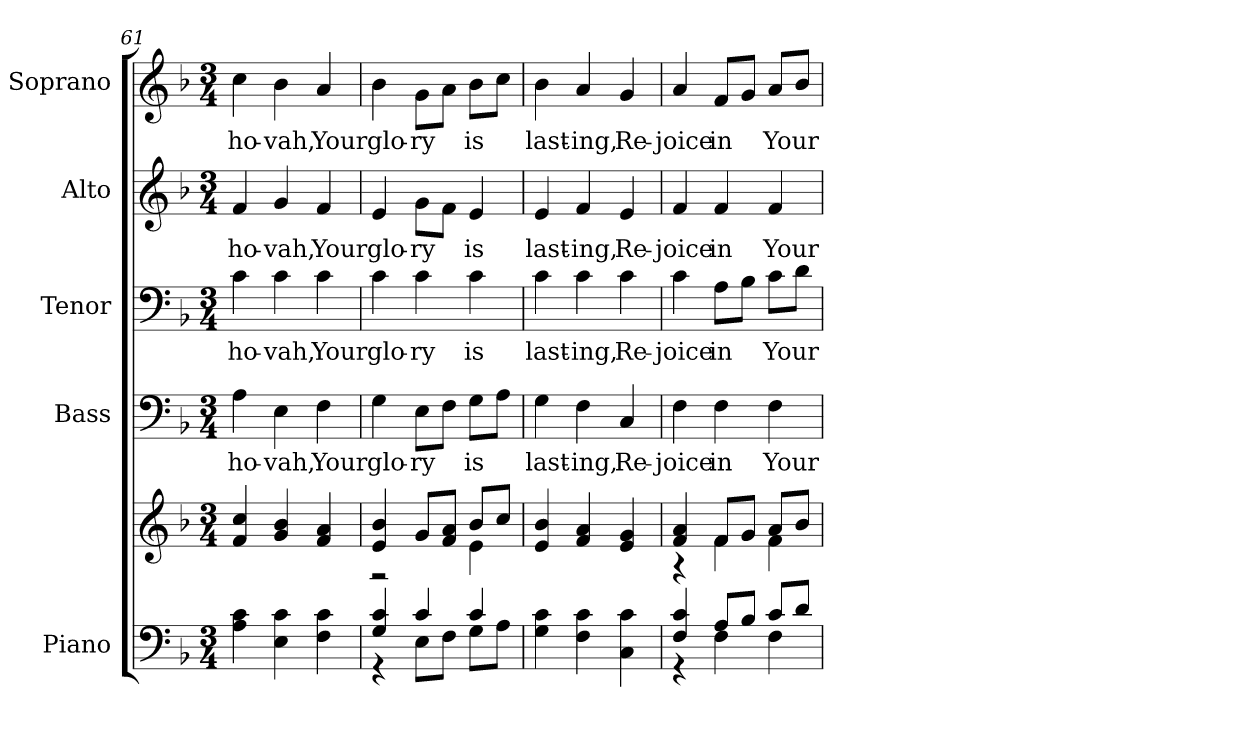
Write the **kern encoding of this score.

**kern	**kern	**kern	**text	**kern	**text	**kern	**text	**kern	**text
*part5	*part5	*part4	*part4	*part3	*part3	*part2	*part2	*part1	*part1
*staff6	*staff5	*staff4	*staff4	*staff3	*staff3	*staff2	*staff2	*staff1	*staff1
*I"Piano	*	*I"Bass	*	*I"Tenor	*	*I"Alto	*	*I"Soprano	*
*I'Pno.	*	*I'B.	*	*I'T.	*	*I'A.	*	*I'S.	*
*clefF4	*clefG2	*clefF4	*	*clefF4	*	*clefG2	*	*clefG2	*
*k[b-]	*k[b-]	*k[b-]	*	*k[b-]	*	*k[b-]	*	*k[b-]	*
*F:	*F:	*F:	*	*F:	*	*F:	*	*F:	*
*M3/4	*M3/4	*M3/4	*	*M3/4	*	*M3/4	*	*M3/4	*
=61	=61	=61	=61	=61	=61	=61	=61	=61	=61
!	!	!	!LO:LY:b:color=#000000	!	!	!	!	!	!
!	!	!	!	!	!LO:LY:b:color=#000000	!	!	!	!
!	!	!	!	!	!	!	!LO:LY:b:color=#000000	!	!
!	!	!	!	!	!	!	!	!	!LO:LY:b:color=#000000
4Ai\ 4ci	4fi/ 4cci	4Ai\	-ho-	4ci\	-ho-	4fi/	-ho-	4cci\	-ho-
!	!	!	!LO:LY:b:color=#000000	!	!	!	!	!	!
!	!	!	!	!	!LO:LY:b:color=#000000	!	!	!	!
!	!	!	!	!	!	!	!LO:LY:b:color=#000000	!	!
!	!	!	!	!	!	!	!	!	!LO:LY:b:color=#000000
4Ei\ 4ci	4gi/ 4b-i	4Ei\	-vah,	4ci\	-vah,	4gi/	-vah,	4b-i\	-vah,
!	!	!	!LO:LY:b:color=#000000	!	!	!	!	!	!
!	!	!	!	!	!LO:LY:b:color=#000000	!	!	!	!
!	!	!	!	!	!	!	!LO:LY:b:color=#000000	!	!
!	!	!	!	!	!	!	!	!	!LO:LY:b:color=#000000
4Fi\ 4ci	4fi/ 4ai	4Fi\	Your	4ci\	Your	4fi/	Your	4ai/	Your
!!LO:PB:g=z
=62	=62	=62	=62	=62	=62	=62	=62	=62	=62
*^	*^	*	*	*	*	*	*	*	*
!	!	!	!	!	!LO:LY:b:color=#000000	!	!	!	!	!	!
!	!	!	!	!	!	!	!LO:LY:b:color=#000000	!	!	!	!
!	!	!	!	!	!	!	!	!	!LO:LY:b:color=#000000	!	!
!	!	!	!	!	!	!	!	!	!	!	!LO:LY:b:color=#000000
4Gi/ 4ci	4r	4ei/ 4b-i	2r	4Gi\	glo-	4ci\	glo-	4ei/	glo-	4b-i\	glo-
!	!	!	!	!	!LO:LY:b:color=#000000	!	!	!	!	!	!
!	!	!	!	!	!	!	!LO:LY:b:color=#000000	!	!	!	!
!	!	!	!	!	!	!	!	!	!LO:LY:b:color=#000000	!	!
!	!	!	!	!	!	!	!	!	!	!	!LO:LY:b:color=#000000
4ci/	8Ei\L	8gi/L	.	8Ei\L	-ry	4ci\	-ry	8gi\L	-ry	8gi\L	-ry
.	8Fi\J	8fi/ 8aiJ	.	8Fi\J	.	.	.	8fi\J	.	8ai\J	.
!	!	!	!	!	!LO:LY:b:color=#000000	!	!	!	!	!	!
!	!	!	!	!	!	!	!LO:LY:b:color=#000000	!	!	!	!
!	!	!	!	!	!	!	!	!	!LO:LY:b:color=#000000	!	!
!	!	!	!	!	!	!	!	!	!	!	!LO:LY:b:color=#000000
4ci/	8Gi\L	8b-i/L	4ei\	8Gi\L	is	4ci\	is	4ei/	is	8b-i\L	is
.	8Ai\J	8cci/J	.	8Ai\J	.	.	.	.	.	8cci\J	.
*v	*v	*	*	*	*	*	*	*	*	*	*
*	*v	*v	*	*	*	*	*	*	*	*
=63	=63	=63	=63	=63	=63	=63	=63	=63	=63
*^	*	*	*	*	*	*	*	*	*
!	!	!	!	!LO:LY:b:color=#000000	!	!	!	!	!	!
*v	*v	*	*	*	*	*	*	*	*	*
*^	*	*	*	*	*	*	*	*	*
!	!	!	!	!	!	!LO:LY:b:color=#000000	!	!	!	!
*v	*v	*	*	*	*	*	*	*	*	*
*^	*	*	*	*	*	*	*	*	*
!	!	!	!	!	!	!	!	!LO:LY:b:color=#000000	!	!
*v	*v	*	*	*	*	*	*	*	*	*
*^	*	*	*	*	*	*	*	*	*
!	!	!	!	!	!	!	!	!	!	!LO:LY:b:color=#000000
*v	*v	*	*	*	*	*	*	*	*	*
4Gi\ 4ci	4ei/ 4b-i	4Gi\	last-	4ci\	last-	4ei/	last-	4b-i\	last-
!	!	!	!LO:LY:b:color=#000000	!	!	!	!	!	!
!	!	!	!	!	!LO:LY:b:color=#000000	!	!	!	!
!	!	!	!	!	!	!	!LO:LY:b:color=#000000	!	!
!	!	!	!	!	!	!	!	!	!LO:LY:b:color=#000000
4Fi\ 4ci	4fi/ 4ai	4Fi\	-ing,	4ci\	-ing,	4fi/	-ing,	4ai/	-ing,
!	!	!	!LO:LY:b:color=#000000	!	!	!	!	!	!
!	!	!	!	!	!LO:LY:b:color=#000000	!	!	!	!
!	!	!	!	!	!	!	!LO:LY:b:color=#000000	!	!
!	!	!	!	!	!	!	!	!	!LO:LY:b:color=#000000
4Ci\ 4ci	4ei/ 4gi	4Ci/	Re-	4ci\	Re-	4ei/	Re-	4gi/	Re-
=64	=64	=64	=64	=64	=64	=64	=64	=64	=64
*^	*^	*	*	*	*	*	*	*	*
!	!	!	!	!	!LO:LY:b:color=#000000	!	!	!	!	!	!
!	!	!	!	!	!	!	!LO:LY:b:color=#000000	!	!	!	!
!	!	!	!	!	!	!	!	!	!LO:LY:b:color=#000000	!	!
!	!	!	!	!	!	!	!	!	!	!	!LO:LY:b:color=#000000
4Fi/ 4ci	4r	4fi/ 4ai	4r	4Fi\	-joice	4ci\	-joice	4fi/	-joice	4ai/	-joice
!	!	!	!	!	!LO:LY:b:color=#000000	!	!	!	!	!	!
!	!	!	!	!	!	!	!LO:LY:b:color=#000000	!	!	!	!
!	!	!	!	!	!	!	!	!	!LO:LY:b:color=#000000	!	!
!	!	!	!	!	!	!	!	!	!	!	!LO:LY:b:color=#000000
8Ai/L	4Fi\	8fi/L	4fi\	4Fi\	in	8Ai\L	in	4fi/	in	8fi/L	in
8B-i/J	.	8gi/J	.	.	.	8B-i\J	.	.	.	8gi/J	.
!	!	!	!	!	!LO:LY:b:color=#000000	!	!	!	!	!	!
!	!	!	!	!	!	!	!LO:LY:b:color=#000000	!	!	!	!
!	!	!	!	!	!	!	!	!	!LO:LY:b:color=#000000	!	!
!	!	!	!	!	!	!	!	!	!	!	!LO:LY:b:color=#000000
8ci/L	4Fi\	8ai/L	4fi\	4Fi\	Your	8ci\L	Your	4fi/	Your	8ai/L	Your
8di/J	.	8b-i/J	.	.	.	8di\J	.	.	.	8b-i/J	.
*v	*v	*	*	*	*	*	*	*	*	*	*
*	*v	*v	*	*	*	*	*	*	*	*
=	=	=	=	=	=	=	=	=	=
*-	*-	*-	*-	*-	*-	*-	*-	*-	*-
